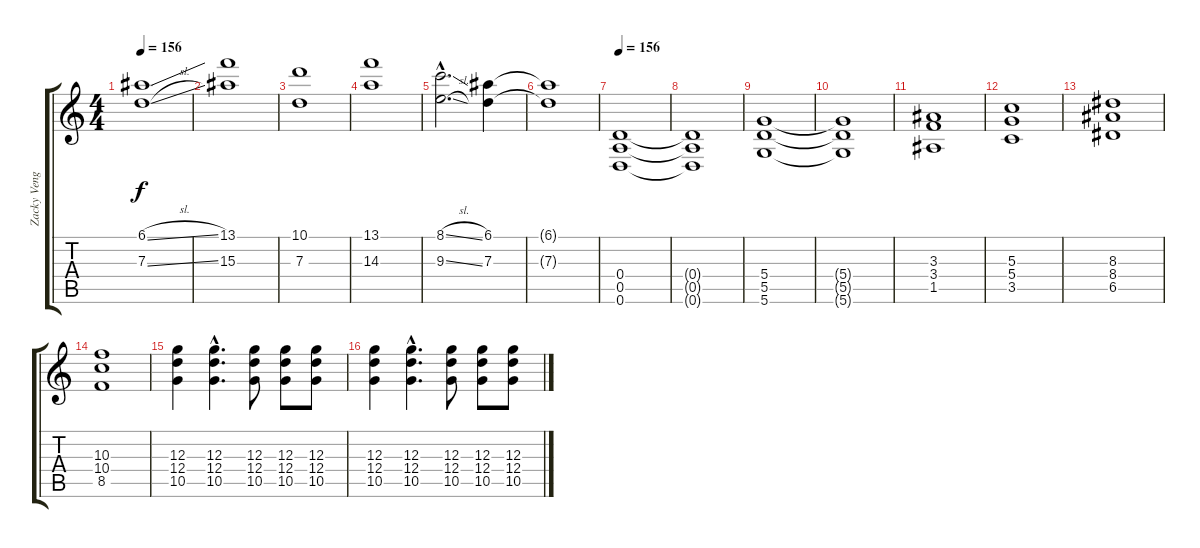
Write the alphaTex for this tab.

\track ("Zacky Vengence" "Zacky Veng") {instrument distortionguitar}
\staff {score tabs}
\tuning (E4 B3 G3 D3 A2 D2) {hide}
\ts (4 4)
\tempo 156
\clef g2
\ks c
(6.1{sl} 7.3{sl}).1{dy f} |
(13.1 15.3).1 |
(10.1 7.3).1 |
(13.1 14.3).1 |
(8.1{sl hac} 9.3{sl hac}).2{d} (6.1 7.3).4 |
(6.1{t} 7.3{t}).1 |
\tempo 156
(0.4 0.5 0.6).1{volume 13 instrument distortionguitar} |
(0.4{t} 0.5{t} 0.6{t}).1 |
(5.4 5.5 5.6).1 |
(5.4{t} 5.5{t} 5.6{t}).1 |
(3.3 3.4 1.5).1 |
(5.3 5.4 3.5).1 |
(8.3 8.4 6.5).1 |
(10.3 10.4 8.5).1 |
(12.3 12.4 10.5).4 (12.3{hac} 12.4{hac} 10.5{hac}).4{d} (12.3 12.4 10.5).8 (12.3 12.4 10.5).8 (12.3 12.4 10.5).8 |
(12.3 12.4 10.5).4 (12.3{hac} 12.4{hac} 10.5{hac}).4{d} (12.3 12.4 10.5).8 (12.3 12.4 10.5).8 (12.3 12.4 10.5).8
